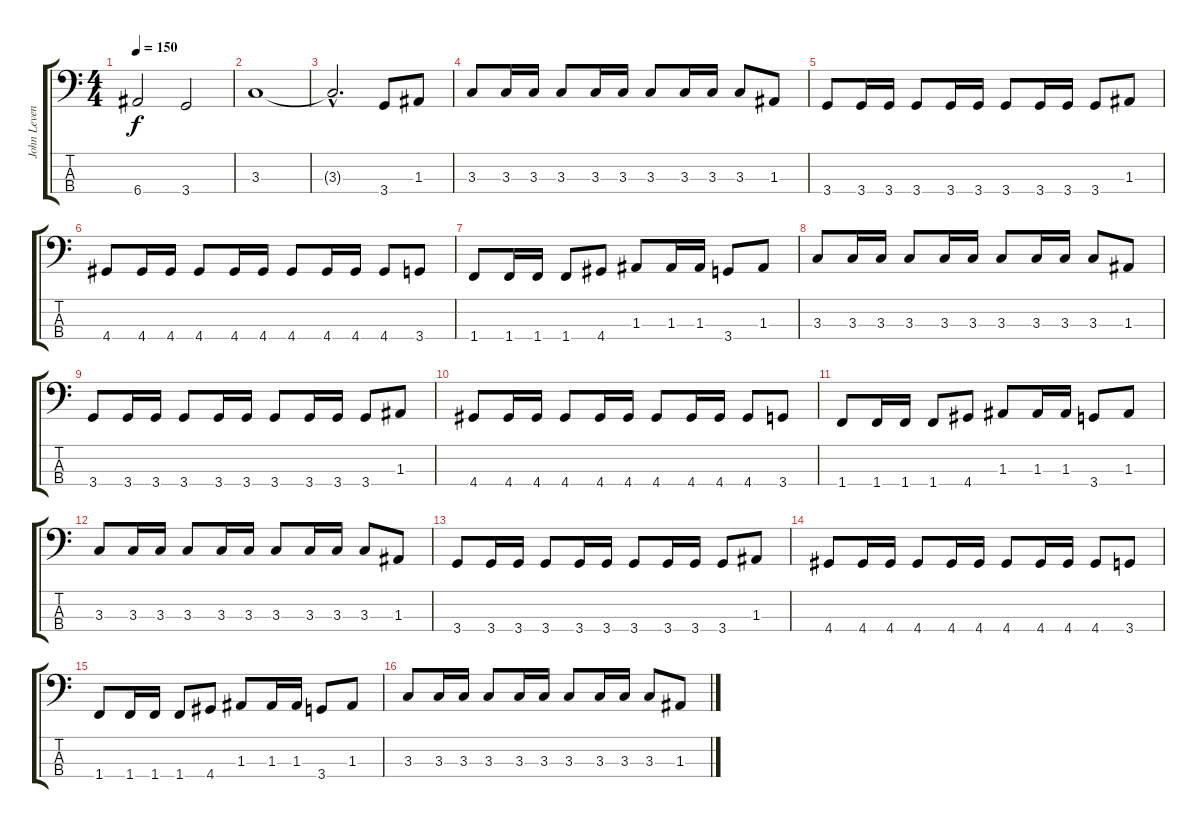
\track ("John Leven" "John Leven") {instrument electricbasspick}
\staff {score tabs}
\tuning (G2 D2 A1 E1) {hide}
\ts (4 4)
\tempo 150
\clef f4
\ks c
6.4.2{dy f} 3.4.2 |
3.3.1 |
3.3{hac t}.2{d} 3.4.8 1.3.8 |
3.3.8 3.3.16 3.3.16 3.3.8 3.3.16 3.3.16 3.3.8 3.3.16 3.3.16 3.3.8 1.3.8 |
3.4.8 3.4.16 3.4.16 3.4.8 3.4.16 3.4.16 3.4.8 3.4.16 3.4.16 3.4.8 1.3.8 |
4.4.8 4.4.16 4.4.16 4.4.8 4.4.16 4.4.16 4.4.8 4.4.16 4.4.16 4.4.8 3.4.8 |
1.4.8 1.4.16 1.4.16 1.4.8 4.4.8 1.3.8 1.3.16 1.3.16 3.4.8 1.3.8 |
3.3.8 3.3.16 3.3.16 3.3.8 3.3.16 3.3.16 3.3.8 3.3.16 3.3.16 3.3.8 1.3.8 |
3.4.8 3.4.16 3.4.16 3.4.8 3.4.16 3.4.16 3.4.8 3.4.16 3.4.16 3.4.8 1.3.8 |
4.4.8 4.4.16 4.4.16 4.4.8 4.4.16 4.4.16 4.4.8 4.4.16 4.4.16 4.4.8 3.4.8 |
1.4.8 1.4.16 1.4.16 1.4.8 4.4.8 1.3.8 1.3.16 1.3.16 3.4.8 1.3.8 |
3.3.8 3.3.16 3.3.16 3.3.8 3.3.16 3.3.16 3.3.8 3.3.16 3.3.16 3.3.8 1.3.8 |
3.4.8 3.4.16 3.4.16 3.4.8 3.4.16 3.4.16 3.4.8 3.4.16 3.4.16 3.4.8 1.3.8 |
4.4.8 4.4.16 4.4.16 4.4.8 4.4.16 4.4.16 4.4.8 4.4.16 4.4.16 4.4.8 3.4.8 |
1.4.8 1.4.16 1.4.16 1.4.8 4.4.8 1.3.8 1.3.16 1.3.16 3.4.8 1.3.8 |
3.3.8 3.3.16 3.3.16 3.3.8 3.3.16 3.3.16 3.3.8 3.3.16 3.3.16 3.3.8 1.3.8
